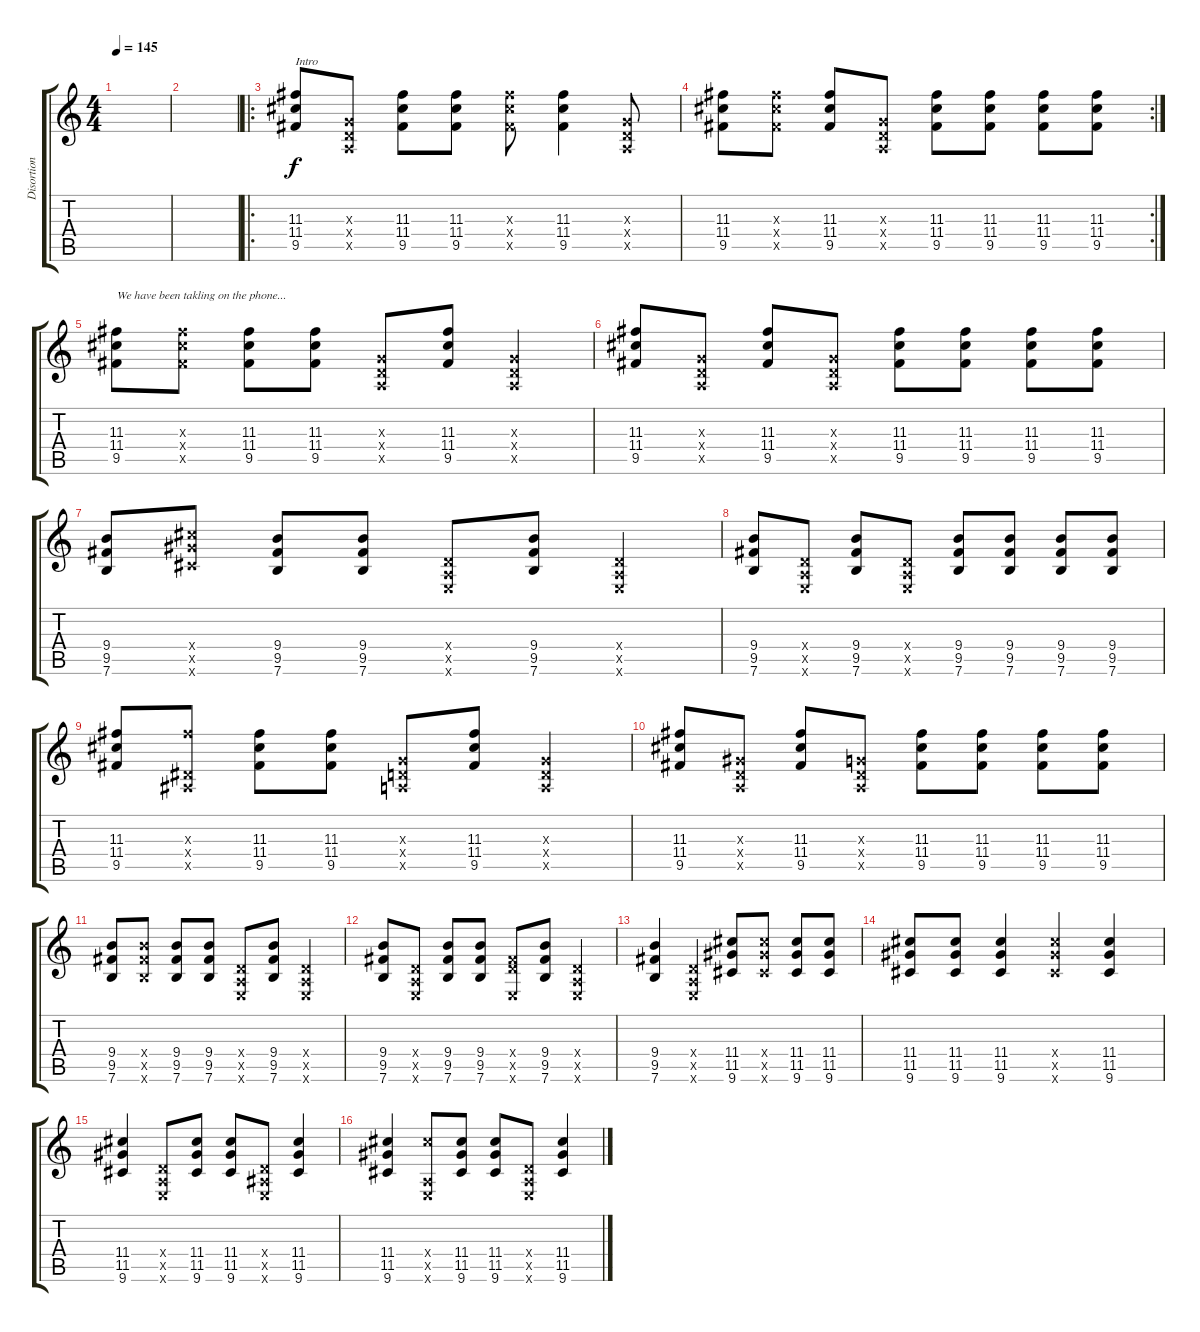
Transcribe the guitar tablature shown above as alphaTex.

\track ("Disortion Guitar" "Disortion ") {instrument distortionguitar}
\staff {score tabs}
\tuning (E4 B3 G3 D3 A2 E2) {hide}
\ts (4 4)
\tempo 145
\clef g2
\ks c
|
|
\ro
(11.3 11.4 9.5).8{txt "Intro"} (0.3{x} 0.4{x} 0.5{x}).8 (11.3 11.4 9.5).8 (11.3 11.4 9.5).8 (11.3{x} 11.4{x} 9.5{x}).8 (11.3 11.4 9.5).4 (0.3{x} 0.4{x} 0.5{x}).8 |
\rc 2
(11.3 11.4 9.5).8 (11.3{x} 11.4{x} 9.5{x}).8 (11.3 11.4 9.5).8 (0.3{x} 0.4{x} 0.5{x}).8 (11.3 11.4 9.5).8 (11.3 11.4 9.5).8 (11.3 11.4 9.5).8 (11.3 11.4 9.5).8 |
(11.3 11.4 9.5).8{txt "We have been takling on the phone..."} (11.3{x} 11.4{x} 9.5{x}).8 (11.3 11.4 9.5).8 (11.3 11.4 9.5).8 (0.3{x} 0.4{x} 0.5{x}).8 (11.3 11.4 9.5).8 (0.3{x} 0.4{x} 0.5{x}).4 |
(11.3 11.4 9.5).8 (0.3{x} 0.4{x} 0.5{x}).8 (11.3 11.4 9.5).8 (0.3{x} 0.4{x} 0.5{x}).8 (11.3 11.4 9.5).8 (11.3 11.4 9.5).8 (11.3 11.4 9.5).8 (11.3 11.4 9.5).8 |
(9.4 9.5 7.6).8 (11.4{x} 11.5{x} 9.6{x}).8 (9.4 9.5 7.6).8 (9.4 9.5 7.6).8 (0.4{x} 0.5{x} 0.6{x}).8 (9.4 9.5 7.6).8 (0.4{x} 0.5{x} 0.6{x}).4 |
(9.4 9.5 7.6).8 (0.4{x} 0.5{x} 0.6{x}).8 (9.4 9.5 7.6).8 (0.4{x} 0.5{x} 0.6{x}).8 (9.4 9.5 7.6).8 (9.4 9.5 7.6).8 (9.4 9.5 7.6).8 (9.4 9.5 7.6).8 |
(11.3 11.4 9.5).8 (11.3{x} 1.4{x} 1.5{x}).8 (11.3 11.4 9.5).8 (11.3 11.4 9.5).8 (0.3{x} 0.4{x} 0.5{x}).8 (11.3 11.4 9.5).8 (0.3{x} 0.4{x} 0.5{x}).4 |
(11.3 11.4 9.5).8 (1.3{x} 0.4{x} 0.5{x}).8 (11.3 11.4 9.5).8 (0.3{x} 0.4{x} 0.5{x}).8 (11.3 11.4 9.5).8 (11.3 11.4 9.5).8 (11.3 11.4 9.5).8 (11.3 11.4 9.5).8 |
(9.4 9.5 7.6).8 (9.4{x} 9.5{x} 7.6{x}).8 (9.4 9.5 7.6).8 (9.4 9.5 7.6).8 (0.4{x} 0.5{x} 0.6{x}).8 (9.4 9.5 7.6).8 (0.4{x} 0.5{x} 0.6{x}).4 |
(9.4 9.5 7.6).8 (0.4{x} 0.5{x} 0.6{x}).8 (9.4 9.5 7.6).8 (9.4 9.5 7.6).8 (0.4{x} 9.5{x} 0.6{x}).8 (9.4 9.5 7.6).8 (0.4{x} 0.5{x} 0.6{x}).4 |
(9.4 9.5 7.6).4 (0.4{x} 0.5{x} 0.6{x}).4 (11.4 11.5 9.6).8 (11.4{x} 11.5{x} 9.6{x}).8 (11.4 11.5 9.6).8 (11.4 11.5 9.6).8 |
(11.4 11.5 9.6).8 (11.4 11.5 9.6).8 (11.4 11.5 9.6).4 (11.4{x} 11.5{x} 9.6{x}).4 (11.4 11.5 9.6).4 |
(11.4 11.5 9.6).4 (0.4{x} 0.5{x} 0.6{x}).8 (11.4 11.5 9.6).8 (11.4 11.5 9.6).8 (0.4{x} 1.5{x} 0.6{x}).8 (11.4 11.5 9.6).4 |
(11.4 11.5 9.6).4 (11.4{x} 0.5{x} 0.6{x}).8 (11.4 11.5 9.6).8 (11.4 11.5 9.6).8 (0.4{x} 0.5{x} 0.6{x}).8 (11.4 11.5 9.6).4
